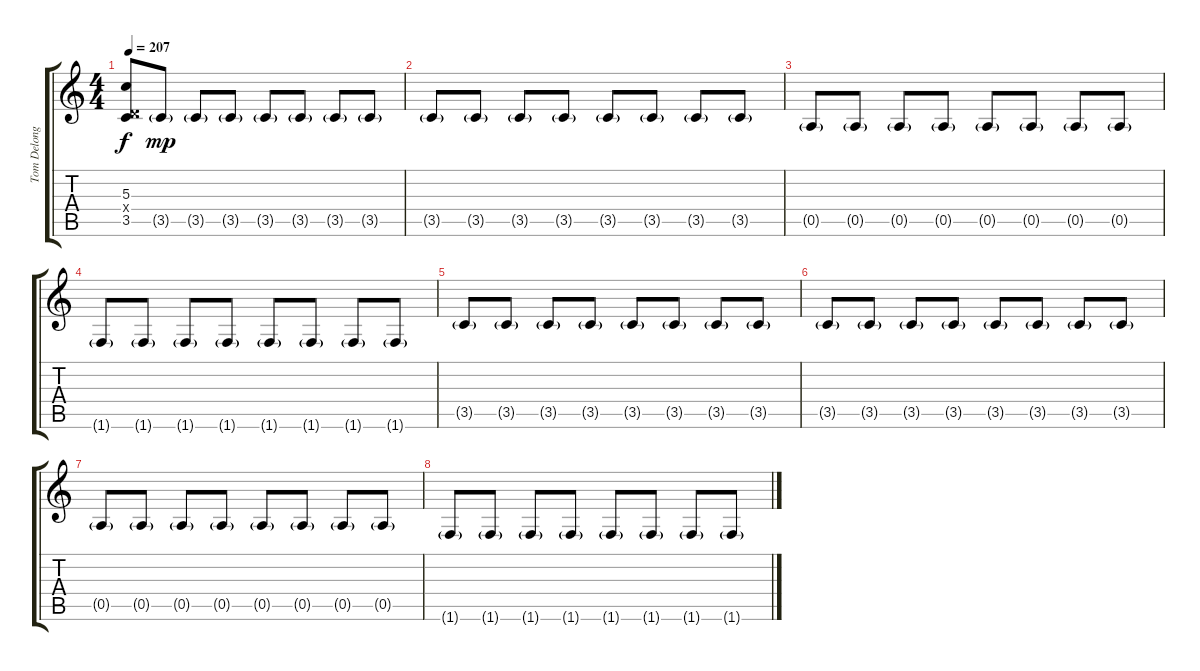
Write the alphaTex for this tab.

\track ("Tom Delong (Distortion 2)" "Tom Delong") {instrument distortionguitar}
\staff {score tabs}
\tuning (E4 B3 G3 D3 A2 E2) {hide}
\ts (4 4)
\tempo 207
\clef g2
\ks c
(5.3 0.4{x} 3.5).8{dy f} 3.5{g}.8{dy mp} 3.5{g}.8 3.5{g}.8 3.5{g}.8 3.5{g}.8 3.5{g}.8 3.5{g}.8 |
3.5{g}.8 3.5{g}.8 3.5{g}.8 3.5{g}.8 3.5{g}.8 3.5{g}.8 3.5{g}.8 3.5{g}.8 |
0.5{g}.8 0.5{g}.8 0.5{g}.8 0.5{g}.8 0.5{g}.8 0.5{g}.8 0.5{g}.8 0.5{g}.8 |
1.6{g}.8 1.6{g}.8 1.6{g}.8 1.6{g}.8 1.6{g}.8 1.6{g}.8 1.6{g}.8 1.6{g}.8 |
3.5{g}.8 3.5{g}.8 3.5{g}.8 3.5{g}.8 3.5{g}.8 3.5{g}.8 3.5{g}.8 3.5{g}.8 |
3.5{g}.8 3.5{g}.8 3.5{g}.8 3.5{g}.8 3.5{g}.8 3.5{g}.8 3.5{g}.8 3.5{g}.8 |
0.5{g}.8 0.5{g}.8 0.5{g}.8 0.5{g}.8 0.5{g}.8 0.5{g}.8 0.5{g}.8 0.5{g}.8 |
1.6{g}.8 1.6{g}.8 1.6{g}.8 1.6{g}.8 1.6{g}.8 1.6{g}.8 1.6{g}.8 1.6{g}.8
